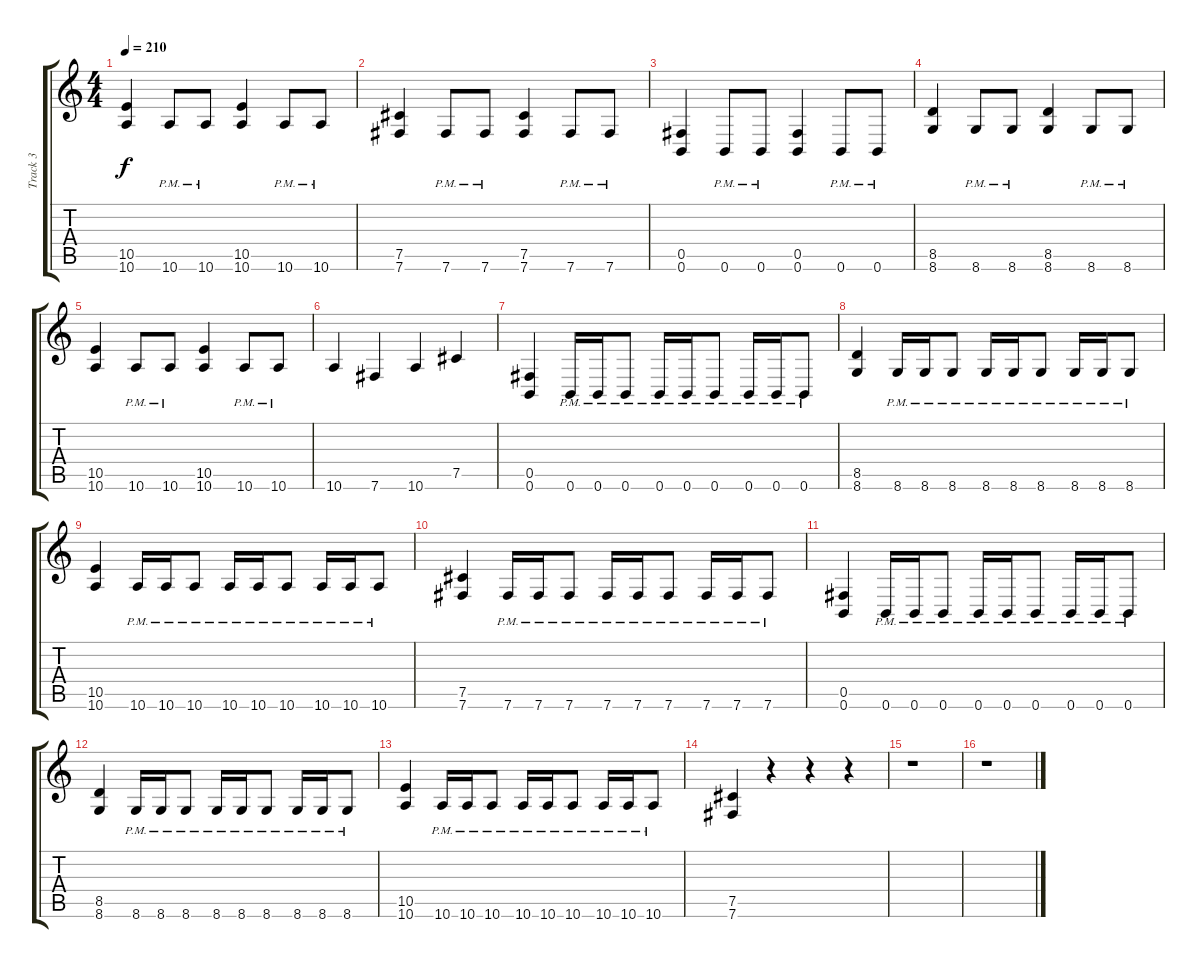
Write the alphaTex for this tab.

\track ("Track 3" "Track 3") {instrument overdrivenguitar}
\staff {score tabs}
\tuning (Db4 Ab3 E3 B2 Gb2 B1) {hide}
\ts (4 4)
\tempo 210
\clef g2
\ks c
(10.5 10.6).4{dy f} 10.6{pm}.8 10.6{pm}.8 (10.5 10.6).4 10.6{pm}.8 10.6{pm}.8 |
(7.5 7.6).4 7.6{pm}.8 7.6{pm}.8 (7.5 7.6).4 7.6{pm}.8 7.6{pm}.8 |
(0.5 0.6).4 0.6{pm}.8 0.6{pm}.8 (0.5 0.6).4 0.6{pm}.8 0.6{pm}.8 |
(8.5 8.6).4 8.6{pm}.8 8.6{pm}.8 (8.5 8.6).4 8.6{pm}.8 8.6{pm}.8 |
(10.5 10.6).4 10.6{pm}.8 10.6{pm}.8 (10.5 10.6).4 10.6{pm}.8 10.6{pm}.8 |
10.6.4 7.6.4 10.6.4 7.5.4 |
(0.5 0.6).4 0.6{pm}.16 0.6{pm}.16 0.6{pm}.8 0.6{pm}.16 0.6{pm}.16 0.6{pm}.8 0.6{pm}.16 0.6{pm}.16 0.6{pm}.8 |
(8.5 8.6).4 8.6{pm}.16 8.6{pm}.16 8.6{pm}.8 8.6{pm}.16 8.6{pm}.16 8.6{pm}.8 8.6{pm}.16 8.6{pm}.16 8.6{pm}.8 |
(10.5 10.6).4 10.6{pm}.16 10.6{pm}.16 10.6{pm}.8 10.6{pm}.16 10.6{pm}.16 10.6{pm}.8 10.6{pm}.16 10.6{pm}.16 10.6{pm}.8 |
(7.5 7.6).4 7.6{pm}.16 7.6{pm}.16 7.6{pm}.8 7.6{pm}.16 7.6{pm}.16 7.6{pm}.8 7.6{pm}.16 7.6{pm}.16 7.6{pm}.8 |
(0.5 0.6).4 0.6{pm}.16 0.6{pm}.16 0.6{pm}.8 0.6{pm}.16 0.6{pm}.16 0.6{pm}.8 0.6{pm}.16 0.6{pm}.16 0.6{pm}.8 |
(8.5 8.6).4 8.6{pm}.16 8.6{pm}.16 8.6{pm}.8 8.6{pm}.16 8.6{pm}.16 8.6{pm}.8 8.6{pm}.16 8.6{pm}.16 8.6{pm}.8 |
(10.5 10.6).4 10.6{pm}.16 10.6{pm}.16 10.6{pm}.8 10.6{pm}.16 10.6{pm}.16 10.6{pm}.8 10.6{pm}.16 10.6{pm}.16 10.6{pm}.8 |
(7.5 7.6).4 r.4 r.4 r.4 |
r.1 |
r.1
